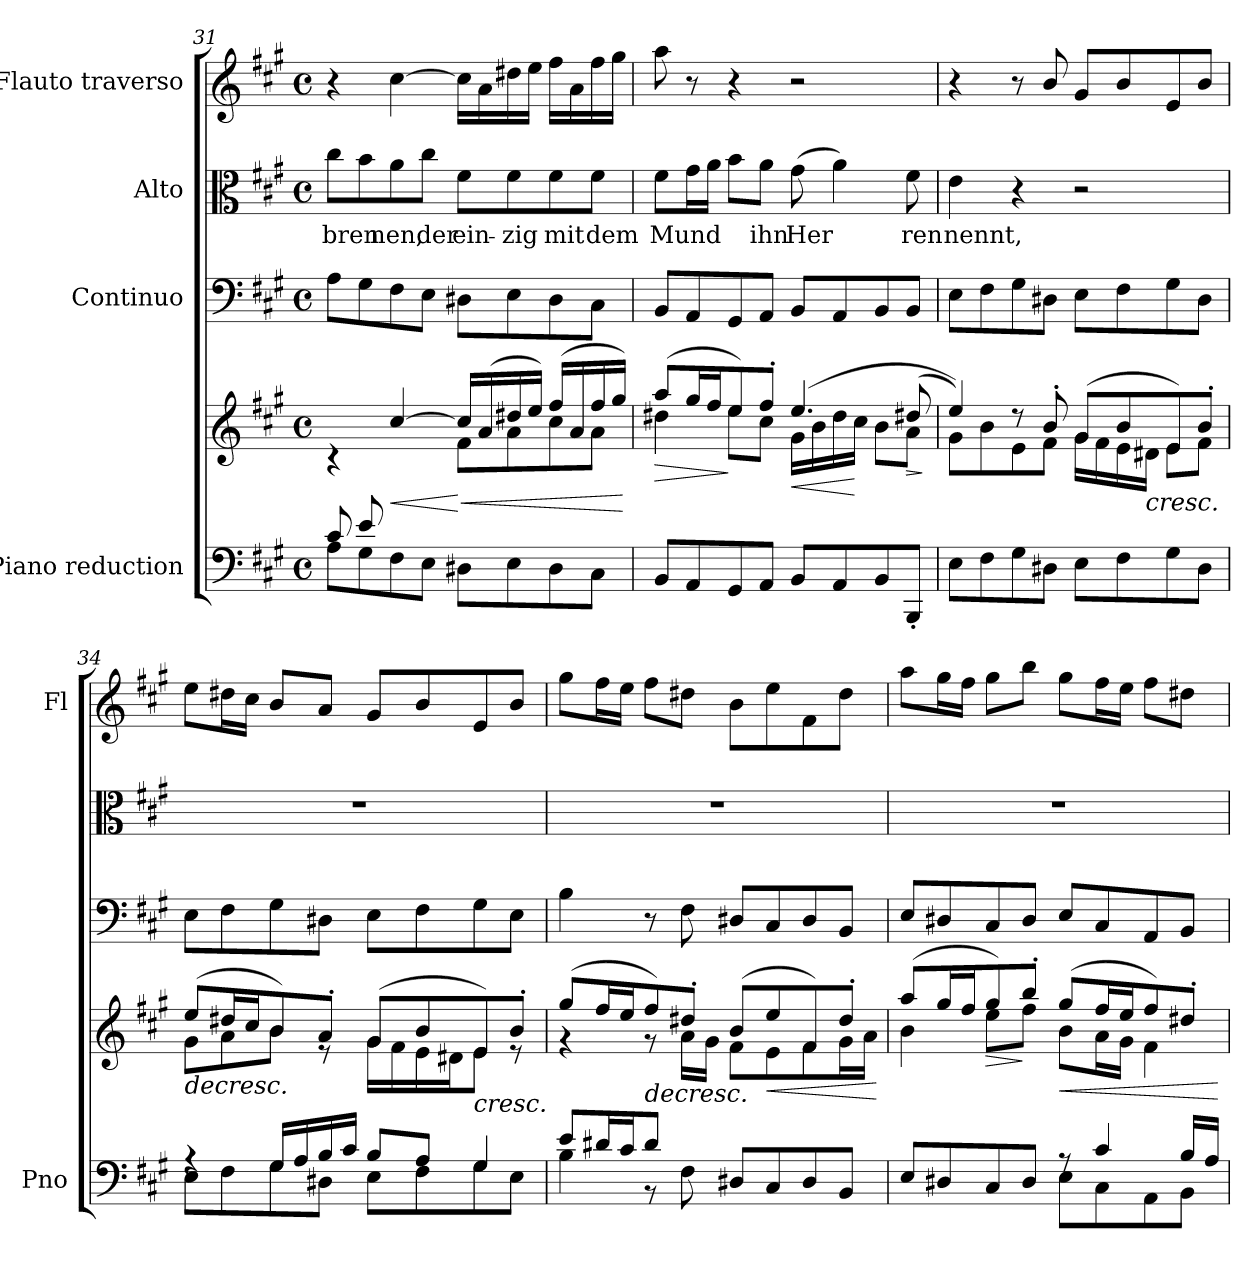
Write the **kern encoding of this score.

**kern	**kern	**dynam	**kern	**kern	**text	**kern
*part4	*part4	*part4	*part3	*part2	*part2	*part1
*staff5	*staff4	*staff4/5	*staff3	*staff2	*staff2	*staff1
*I"Piano reduction	*	*	*I"Continuo	*I"Alto	*	*I"Flauto traverso
*I'Pno	*	*	*	*	*	*I'Fl
*clefF4	*clefG2	*	*clefF4	*clefC3	*	*clefG2
*k[f#c#g#]	*k[f#c#g#]	*	*k[f#c#g#]	*k[f#c#g#]	*	*k[f#c#g#]
*M4/4	*M4/4	*	*M4/4	*M4/4	*	*M4/4
*met(c)	*met(c)	*	*met(c)	*met(c)	*	*met(c)
=31	=31	=31	=31	=31	=31	=31
*^	*^	*	*	*	*	*
!	!	!	!	!	!	!	!LO:LY:b	!
8c#/L	8A\L	4rc	4ryy	.	8A\L	8cc#\L	bren	4r
8e/	8G#\	.	.	.	8G#\	8b\	.	.
!	!	!	!	!LO:HP:b	!	!	!LO:LY:b	!
2.ryy	8F#\	[4cc#/	8a\	<	8F#\	8a\	nen,	[4cc#\
!	!	!	!	!	!	!	!LO:LY:b	!
.	8E\J	.	8g#\J	.	8E\J	8cc#\J	der	.
!	!	!	!	!LO:HP:n=1:b	!	!	!LO:LY:b	!
.	8D#X\L	16cc#/LL]	8f#\L	[ <	8D#X\L	8f#\L	ein-	16cc#\LL]
.	.	(>16a/	.	.	.	.	.	16a\
!	!	!	!	!	!	!	!LO:LY:b	!
.	8E\	16dd#X/	8a\	.	8E\	8f#\	zig	16dd#X\
.	.	16ee/JJ)	.	.	.	.	.	16ee\JJ
!	!	!	!	!	!	!	!LO:LY:b	!
.	8D#\	(>16ff#/LL	8cc#\	.	8D#\	8f#\	mit	16ff#\LL
.	.	16a/	.	.	.	.	.	16a\
!	!	!	!	!	!	!	!LO:LY:b	!
.	8C#\J	16ff#/	8a\J	.	8C#\J	8f#\J	dem	16ff#\
.	.	16gg#/JJ)	.	.	.	.	.	16gg#\JJ
*v	*v	*	*	*	*	*	*	*
*	*v	*v	*	*	*	*	*
.	.	[	.	.	.	.
=32	=32	=32	=32	=32	=32	=32
!	!	!LO:HP:b	!	!	!LO:LY:b	!
*	*^	*	*	*	*	*
8BB/L	(>8aa/L	4dd#X\	>	8BB/L	8f#\L	Mund	8aa\
8AA/	16gg#/L	.	.	8AA/	16g#\L	.	8r
.	16ff#/J	.	.	.	16a\JJ	.	.
8GG#/	8ee/)	8ee\L	]	8GG#/	8b\L	.	4r
!	!	!	!	!	!	!LO:LY:b	!
8AA/J	8ff#'/J	8cc#\J	.	8AA/J	8a\J	ihn	.
!	!	!	!LO:HP:b	!	!	!LO:LY:b	!
8BB/L	(>4.ee/	16g#\LL	<	8BB/L	(>8g#\	Her	2r
.	.	16b\	.	.	.	.	.
8AA/	.	16dd#\	.	8AA/	4a\)	.	.
.	.	16cc#\JJ	[	.	.	.	.
8BB/	.	8b\L	.	8BB/	.	.	.
!	!	!	!LO:HP:b	!	!	!LO:LY:b	!
8BBB'/J	(>8dd#X/	8a\J	>	8BB/J	8f#\	ren	.
*	*v	*v	*	*	*	*	*
.	.	]	.	.	.	.
!!LO:LB:g=z
=33	=33	=33	=33	=33	=33	=33
*	*^	*	*	*	*	*
!	!	!	!	!	!	!LO:LY:b	!
8E\L	4ee/))	8g#\L	.	8E\L	4e\	nennt,	4r
8F#\	.	8b\	.	8F#\	.	.	.
8G#\	8r	8e\	.	8G#\	4r	.	8r
8D#X\J	8b'/	8f#\J	.	8D#X\J	.	.	8b/
8E\L	(>8g#/L	16g#\LL	.	8E\L	2r	.	8g#/L
.	.	16f#\	.	.	.	.	.
8F#\	8b/	16e\	.	8F#\	.	.	8b/
!	!	!	!LO:HP:b	!	!	!	!
.	.	16d#X\JJ	<	.	.	.	.
8G#\	8e/)	8e\L	.	8G#\	.	.	8e/
8D#\J	8b'/J	8f#\J	.	8D#\J	.	.	8b/J
=34	=34	=34	=34	=34	=34	=34	=34
*^	*	*	*	*	*	*	*
!	!	!	!	!LO:HP:b	!	!	!	!
4rA	8E\L	(>8ee/L	8g#\L	>	8E\L	1r	.	8ee\L
.	8F#\	16dd#X/L	8a\	.	8F#\	.	.	16dd#X\L
.	.	16cc#/J	.	.	.	.	.	16cc#\JJ
16G#/LL	8G#\	8b/)	8b\J	[	8G#\	.	.	8b/L
16A/	.	.	.	.	.	.	.	.
16B/	8D#X\J	8a'/J	8re	.	8D#X\J	.	.	8a/J
16c#/JJ	.	.	.	.	.	.	.	.
8B/L	8E\L	(>8g#/L	16g#\LL	.	8E\L	.	.	8g#/L
.	.	.	16f#\	.	.	.	.	.
8A/J	8F#\	8b/	16e\	.	8F#\	.	.	8b/
.	.	.	16d#X\J	.	.	.	.	.
!	!	!	!	!LO:HP:b	!	!	!	!
4G#/	8G#\	8e/)	8e\J	<	8G#\	.	.	8e/
.	8E\J	8b'/J	8re	.	8E\J	.	.	8b/J
*v	*v	*	*	*	*	*	*	*
*	*v	*v	*	*	*	*	*
.	.	]	.	.	.	.
=35	=35	=35	=35	=35	=35	=35
*^	*^	*	*	*	*	*
8e/L	4B\	(>8gg#/L	4r	.	4B\	1r	.	8gg#\L
16d#X/L	.	16ff#/L	.	.	.	.	.	16ff#\L
16c#/J	.	16ee/J	.	.	.	.	.	16ee\JJ
!	!	!	!	!LO:HP:b	!	!	!	!
8d#/J	8r	8ff#/)	8r	>	8r	.	.	8ff#\L
8ryy	8F#\	8dd#X'/J	16a\LL	.	8F#\	.	.	8dd#X\J
.	.	.	16g#\JJ	[	.	.	.	.
8D#X/L	2ryy	(>8b/L	8f#\L	.	8D#X/L	.	.	8b\L
!	!	!	!	!LO:HP:b	!	!	!	!
8C#/	.	8ee/	8e\	<	8C#/	.	.	8ee\
8D#/	.	8f#/)	8f#\	.	8D#/	.	.	8f#\
8BB/J	.	8dd#'/J	16g#\L	.	8BB/J	.	.	8dd#\J
.	.	.	16a\JJ	.	.	.	.	.
*v	*v	*	*	*	*	*	*	*
*	*v	*v	*	*	*	*	*
.	.	[	.	.	.	.
=36	=36	=36	=36	=36	=36	=36
*^	*^	*	*	*	*	*
8E/L	2ryy	(>8aa/L	4b\	.	8E/L	1r	.	8aa\L
8D#X/	.	16gg#/L	.	.	8D#X/	.	.	16gg#\L
.	.	16ff#/J	.	.	.	.	.	16ff#\JJ
!	!	!	!	!LO:HP:b	!	!	!	!
8C#/	.	8gg#/)	8ee\L	>	8C#/	.	.	8gg#\L
8D#/J	.	8bb'/J	8ff#\J	]	8D#/J	.	.	8bb\J
!	!	!	!	!LO:HP:b	!	!	!	!
8rA	8E\L	(>8gg#/L	8b\L	<	8E/L	.	.	8gg#\L
4c#/	8C#\	16ff#/L	16a\L	.	8C#/	.	.	16ff#\L
.	.	16ee/J	16g#\JJ	]	.	.	.	16ee\JJ
.	8AA\	8ff#/)	4f#\	.	8AA/	.	.	8ff#\L
16B/LL	8BB\J	8dd#X'/J	.	.	8BB/J	.	.	8dd#X\J
16A/JJ	.	.	.	.	.	.	.	.
*v	*v	*	*	*	*	*	*	*
*	*v	*v	*	*	*	*	*
.	.	[	.	.	.	.
=	=	=	=	=	=	=
*-	*-	*-	*-	*-	*-	*-
